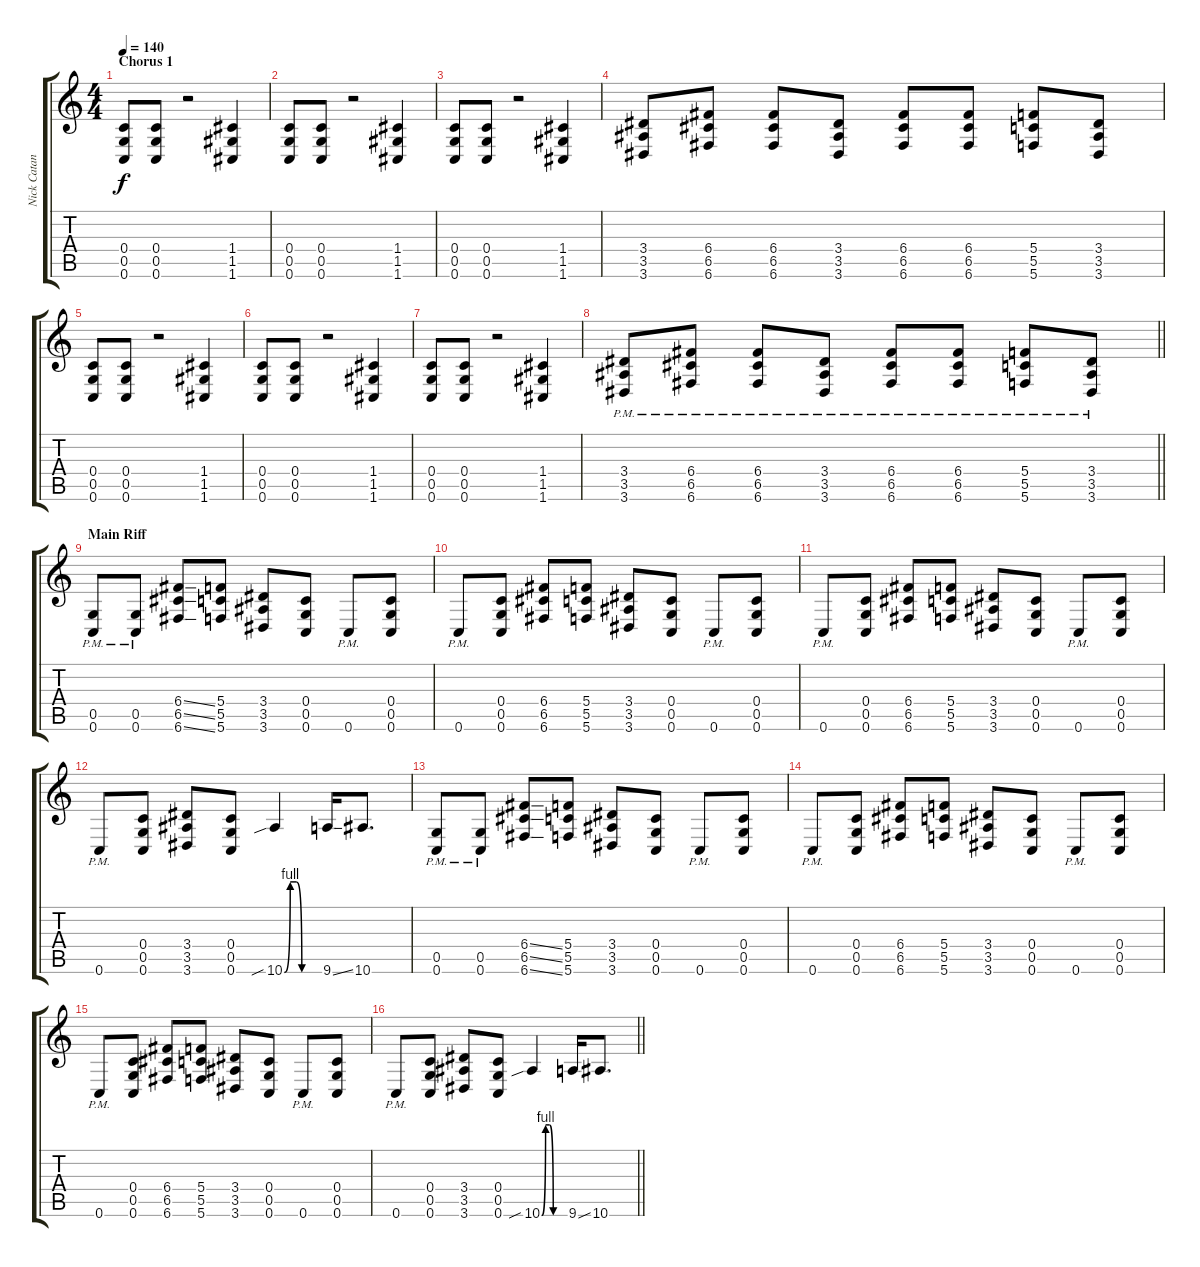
\track ("Nick Catanese" "Nick Catan") {instrument distortionguitar}
\staff {score tabs}
\tuning (D4 A3 F3 C3 G2 C2) {hide}
\ts (4 4)
\section ("" "Chorus 1")
\tempo 140
\clef g2
\ks c
(0.4 0.5 0.6).8{dy f} (0.4 0.5 0.6).8 r.2 (1.4 1.5 1.6).4 |
(0.4 0.5 0.6).8 (0.4 0.5 0.6).8 r.2 (1.4 1.5 1.6).4 |
(0.4 0.5 0.6).8 (0.4 0.5 0.6).8 r.2 (1.4 1.5 1.6).4 |
(3.4 3.5 3.6).8 (6.4 6.5 6.6).8 (6.4 6.5 6.6).8 (3.4 3.5 3.6).8 (6.4 6.5 6.6).8 (6.4 6.5 6.6).8 (5.4 5.5 5.6).8 (3.4 3.5 3.6).8 |
(0.4 0.5 0.6).8 (0.4 0.5 0.6).8 r.2 (1.4 1.5 1.6).4 |
(0.4 0.5 0.6).8 (0.4 0.5 0.6).8 r.2 (1.4 1.5 1.6).4 |
(0.4 0.5 0.6).8 (0.4 0.5 0.6).8 r.2 (1.4 1.5 1.6).4 |
\barLineRight lightlight
(3.4{pm} 3.5{pm} 3.6{pm}).8 (6.4{pm} 6.5{pm} 6.6{pm}).8 (6.4{pm} 6.5{pm} 6.6{pm}).8 (3.4{pm} 3.5{pm} 3.6{pm}).8 (6.4{pm} 6.5{pm} 6.6{pm}).8 (6.4{pm} 6.5{pm} 6.6{pm}).8 (5.4{pm} 5.5{pm} 5.6{pm}).8 (3.4{pm} 3.5{pm} 3.6{pm}).8 |
\section ("" "Main Riff")
(0.5{pm} 0.6{pm}).8 (0.5{pm} 0.6{pm}).8 (6.4{ss} 6.5{ss} 6.6{ss}).8 (5.4 5.5 5.6).8 (3.4 3.5 3.6).8 (0.4 0.5 0.6).8 0.6{pm}.8 (0.4 0.5 0.6).8 |
0.6{pm}.8 (0.4 0.5 0.6).8 (6.4 6.5 6.6).8 (5.4 5.5 5.6).8 (3.4 3.5 3.6).8 (0.4 0.5 0.6).8 0.6{pm}.8 (0.4 0.5 0.6).8 |
0.6{pm}.8 (0.4 0.5 0.6).8 (6.4 6.5 6.6).8 (5.4 5.5 5.6).8 (3.4 3.5 3.6).8 (0.4 0.5 0.6).8 0.6{pm}.8 (0.4 0.5 0.6).8 |
0.6{pm}.8 (0.4 0.5 0.6).8 (3.4 3.5 3.6).8 (0.4 0.5 0.6).8 10.6{be (custom 0 0 10 4 20 4 30 0 60 0) sib}.4 9.6{ss}.16 10.6.8{d} |
(0.5{pm} 0.6{pm}).8 (0.5{pm} 0.6{pm}).8 (6.4{ss} 6.5{ss} 6.6{ss}).8 (5.4 5.5 5.6).8 (3.4 3.5 3.6).8 (0.4 0.5 0.6).8 0.6{pm}.8 (0.4 0.5 0.6).8 |
0.6{pm}.8 (0.4 0.5 0.6).8 (6.4 6.5 6.6).8 (5.4 5.5 5.6).8 (3.4 3.5 3.6).8 (0.4 0.5 0.6).8 0.6{pm}.8 (0.4 0.5 0.6).8 |
0.6{pm}.8 (0.4 0.5 0.6).8 (6.4 6.5 6.6).8 (5.4 5.5 5.6).8 (3.4 3.5 3.6).8 (0.4 0.5 0.6).8 0.6{pm}.8 (0.4 0.5 0.6).8 |
\barLineRight lightlight
0.6{pm}.8 (0.4 0.5 0.6).8 (3.4 3.5 3.6).8 (0.4 0.5 0.6).8 10.6{be (custom 0 0 10 4 20 4 30 0 60 0) sib}.4 9.6{ss}.16 10.6.8{d}
